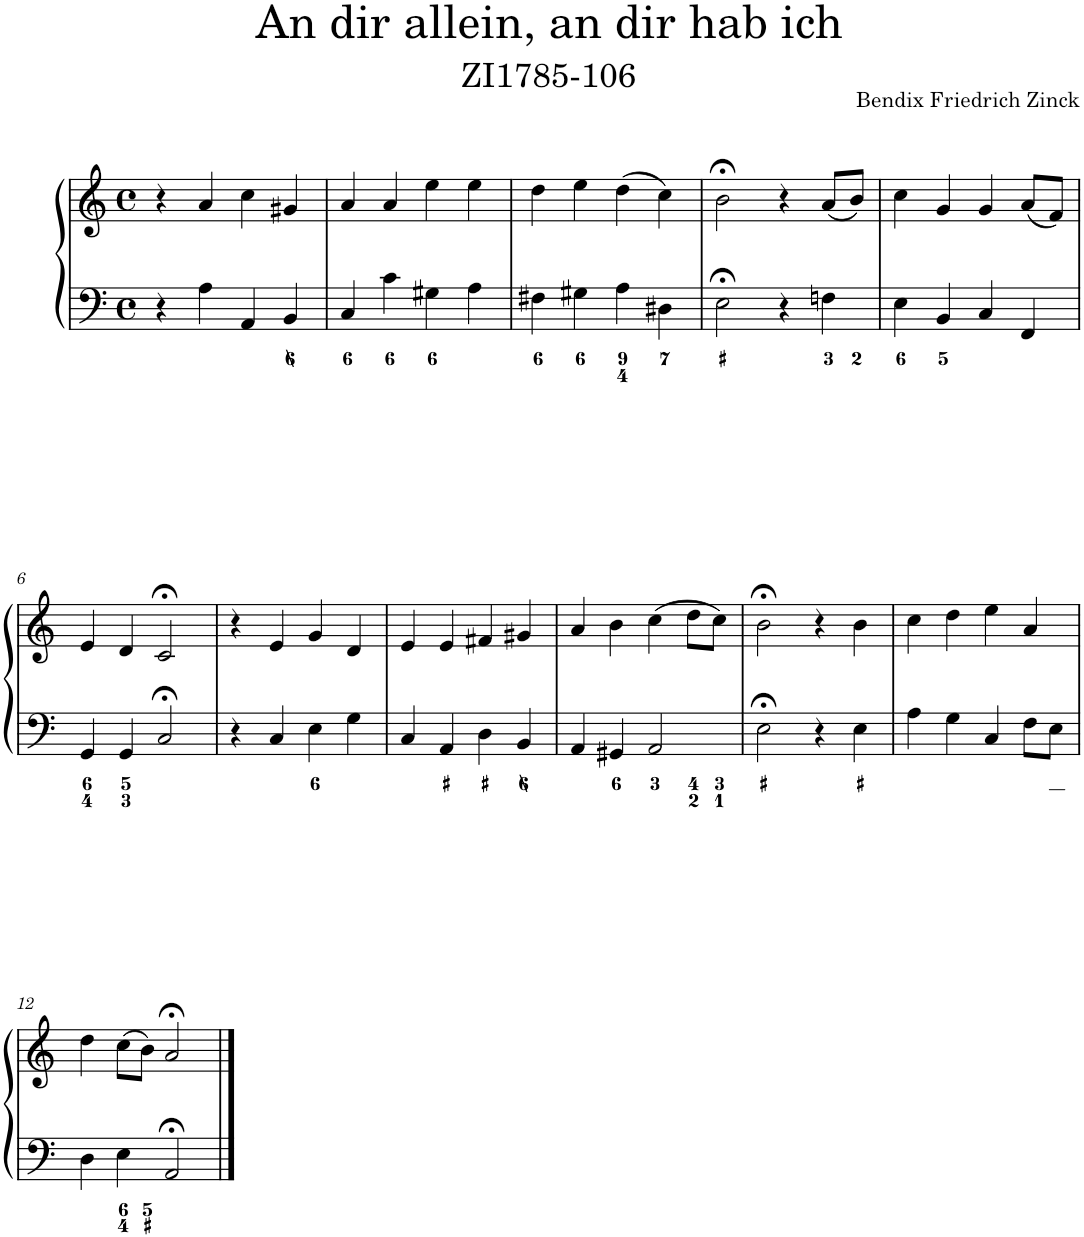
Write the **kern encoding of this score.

**kern	**kern
*part1	*part1
*staff2	*staff1
*I"Piano	*
*I'Pno.	*
*clefF4	*clefG2
*k[]	*k[]
*M4/4	*M4/4
*met(c)	*met(c)
=1	=1
4r	4r
4A\	4a/
4AA/	4cc\
4BB/	4g#X/
=2	=2
4C/	4a/
4c\	4a/
4G#X\	4ee\
4A\	4ee\
=3	=3
4F#X\	4dd\
4G#X\	4ee\
4A\	(4dd\
4D#X\	4cc\)
=4	=4
2E;<\	2b;<\
4r	4r
4Fn\	(8a/L
.	8b/J)
=5	=5
4E\	4cc\
4BB/	4g/
4C/	4g/
4FF/	(8a/L
.	8f/J)
!!LO:LB:g=z
=6	=6
4GG/	4e/
4GG/	4d/
2C;</	2c;</
=7	=7
4r	4r
4C/	4e/
4E\	4g/
4G\	4d/
=8	=8
4C/	4e/
4AA/	4e/
4D\	4f#X/
4BB/	4g#X/
=9	=9
4AA/	4a/
4GG#X/	4b\
2AA/	(4cc\
.	8dd\L
.	8cc\J)
=10	=10
2E;<\	2b;<\
4r	4r
4E\	4b\
=11	=11
4A\	4cc\
4G\	4dd\
4C/	4ee\
8F\L	4a/
8E\J	.
!!LO:LB:g=z
=12	=12
4D\	4dd\
4E\	(8cc\L
.	8b\J)
2AA;</	2a;</
==	==
*-	*-
